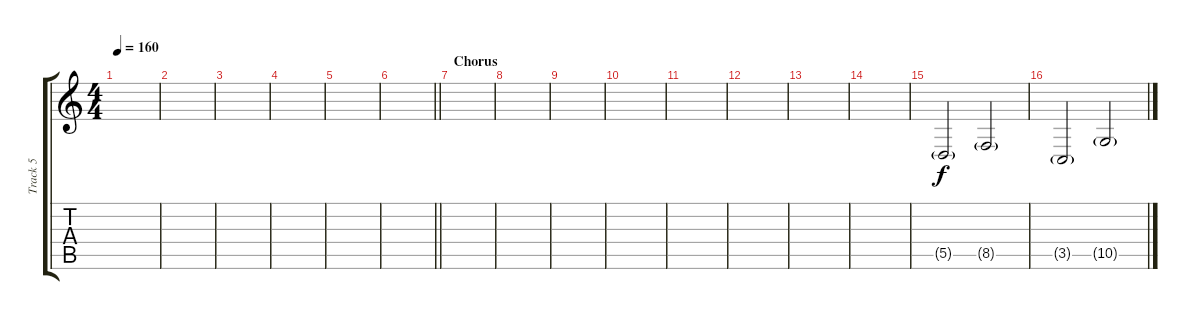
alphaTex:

\track ("Track 5" "Track 5") {instrument lead1square}
\staff {score tabs}
\tuning (E4 B3 G3 D3 A2 E2) {hide}
\ts (4 4)
\tempo 160
\clef g2
\ks c
|
|
|
|
|
\barLineRight lightlight
|
\section ("" "Chorus")
|
|
|
|
|
|
|
|
5.5{g}.2 8.5{g}.2 |
3.5{g}.2 10.5{g}.2
